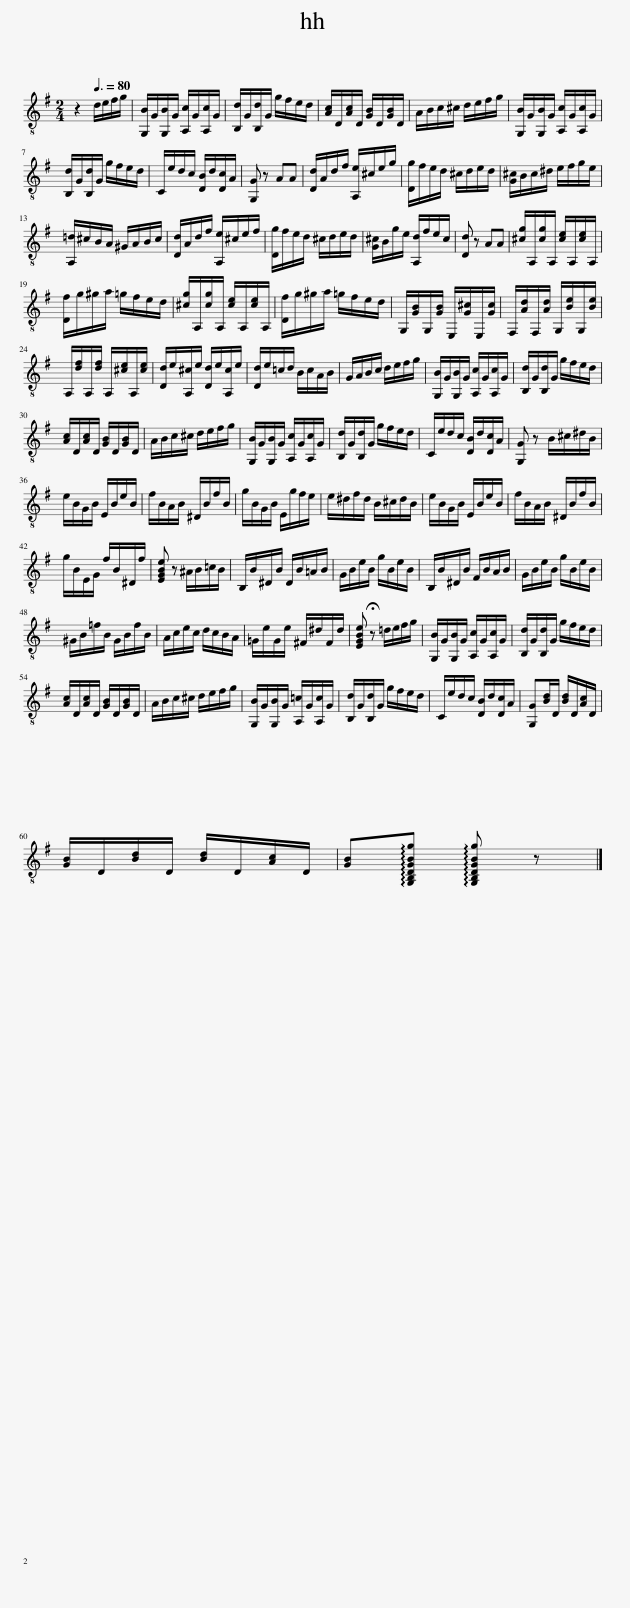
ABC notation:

X:1
L:1/8
M:2/4
I:linebreak $
K:G
V:1 treble-8
V:1
 z2[Q:3/8=80] d/e/f/g/ | [G,B]/G/[G,B]/G/ [A,c]/G/[A,c]/G/ | [B,d]/G/[B,d]/G/ g/f/e/d/ | [Ac]/D/[Ac]/D/ [GB]/D/[GB]/D/ | A/B/c/^c/ d/e/f/g/ | %5
 [G,B]/G/[G,B]/G/ [A,c]/G/[A,c]/G/ |$ [B,d]/G/[B,d]/G/ g/f/e/d/ | C/e/d/c/ [DB]/d/[Dc]/A/ | [G,G] z AA | [Dd]/A/d/f/ [A,e]/^c/e/g/ | %10
 [Dg]/f/e/d/ ^c/d/e/d/ | [G^c]/B/c/^d/ e/f/g/e/ |$ [A,=d]/^c/B/A/ ^G/A/B/c/ | [Dd]/A/d/f/ [A,e]/^c/e/f/ | [Dg]/f/e/d/ ^c/d/e/d/ | %15
 [G^c]/B/g/e/ [A,d]/f/e/c/ | [Dd] z AA | [^cg]/A,/[cg]/A,/ [ce]/A,/[ce]/A,/ |$ [Df]/g/^g/a/ =g/f/e/d/ | [^cg]/A,/[cg]/A,/ [ce]/A,/[ce]/A,/ | %20
 [Df]/g/^g/a/ =g/f/e/d/ | G,/[GB]/G,/[GB]/ E,/[G^c]/E,/[Gc]/ | F,/[Ad]/F,/[Ad]/ G,/[Be]/G,/[Be]/ |$ A,/[df]/A,/[df]/ A,/[^ce]/A,/[ce]/ | [Dd]/e/[A,^c]/e/ [Dd]/e/[A,c]/e/ | %25
 [Dd]/e/=c/d/ B/c/A/B/ | G/A/B/c/ d/e/f/g/ | [G,B]/G/[G,B]/G/ [A,c]/G/[A,c]/G/ | [B,d]/G/[B,d]/G/ g/f/e/d/ |$ [Ac]/D/[Ac]/D/ [GB]/D/[GB]/D/ | %30
 A/B/c/^c/ d/e/f/g/ | [G,B]/G/[G,B]/G/ [A,c]/G/[A,c]/G/ | [B,d]/G/[B,d]/G/ g/f/e/d/ | C/e/d/c/ [DB]/d/[Dc]/A/ | [G,G] z B/^c/^d/B/ |$ %35
 e/B/G/B/ E/B/e/B/ | f/B/A/B/ ^D/B/f/B/ | g/B/G/B/ E/g/f/e/ | e/^d/f/d/ B/^c/d/B/ | e/B/G/B/ E/B/e/B/ | %40
 f/B/A/B/ ^D/B/f/B/ |$ g/B/E/G/ f/B/^D/f/ | [EGBe] z ^A/B/=c/B/ | B,/B/^D/B/ D/B/=A/B/ | G/B/e/B/ g/B/e/B/ | %45
 B,/B/^D/B/ F/B/A/B/ | G/B/e/B/ g/B/e/B/ |$ ^G/B/=f/B/ G/B/f/B/ | A/c/e/c/ d/c/B/A/ | =G/e/G/e/ ^F/^d/F/d/ | %50
 [EGBe] !fermata!z =d/e/f/g/ | [G,B]/G/[G,B]/G/ [A,c]/G/[A,c]/G/ | [B,d]/G/[B,d]/G/ g/f/e/d/ |$ [Ac]/D/[Ac]/D/ [GB]/D/[GB]/D/ | A/B/c/^c/ d/e/f/g/ | %55
 [G,B]/G/[G,B]/G/ [A,=c]/G/[A,c]/G/ | [B,d]/G/[B,d]/G/ g/f/e/d/ | C/e/d/c/ [DB]/d/[Dc]/A/ | [G,G][Bd]/D/ [Bd]/D/[Ac]/D/ |$ [GB]/D/[Bd]/D/ [Bd]/D/[Ac]/D/ | %60
 [GB]!arpeggio![G,B,DGBg] !arpeggio![G,B,DGBg] z |] %61
